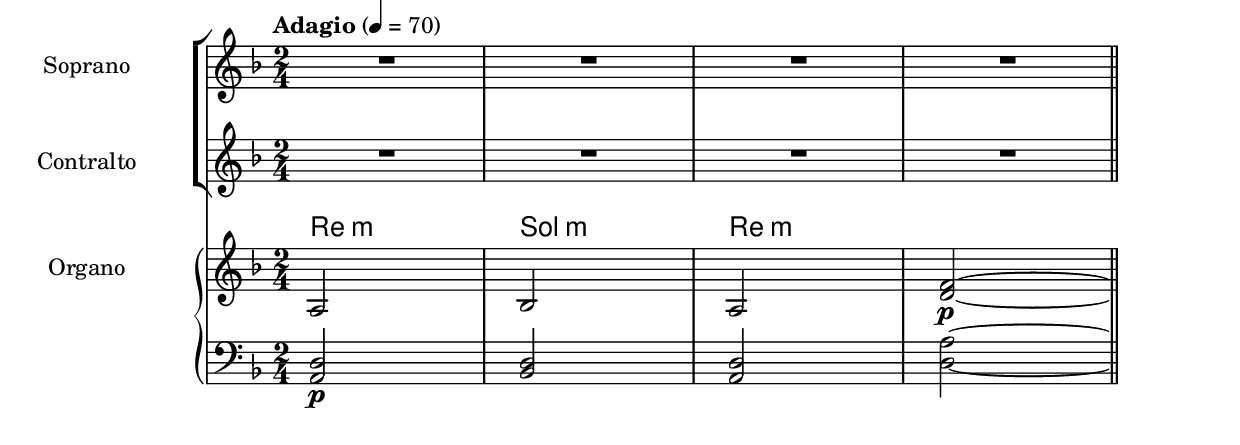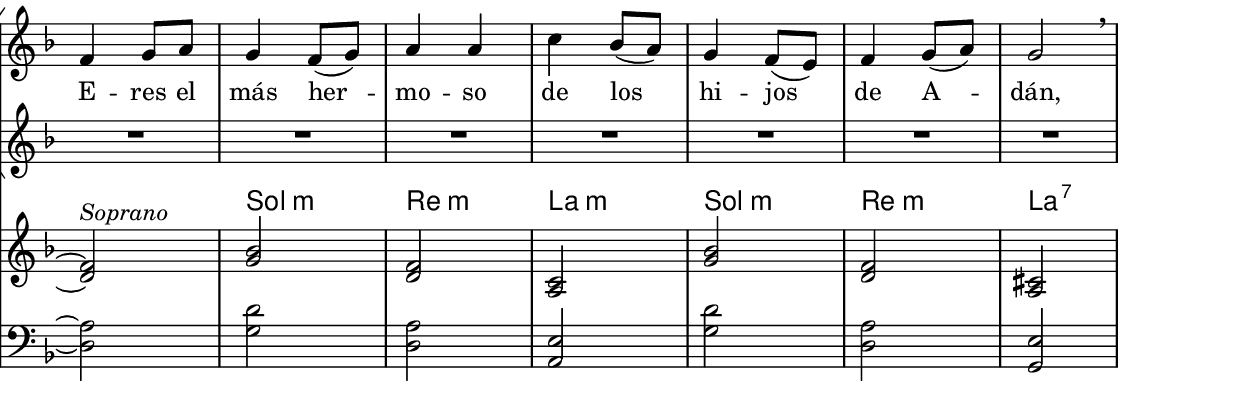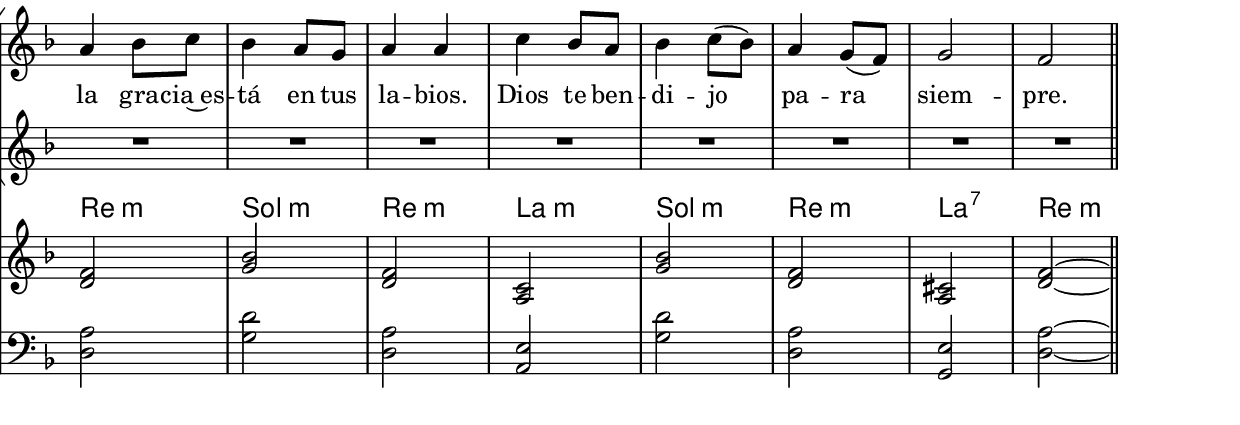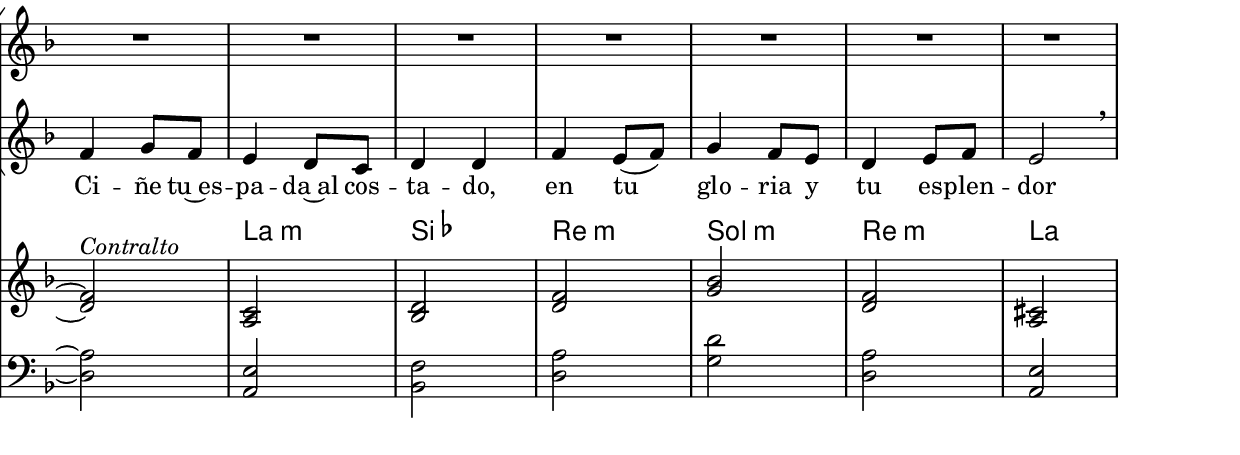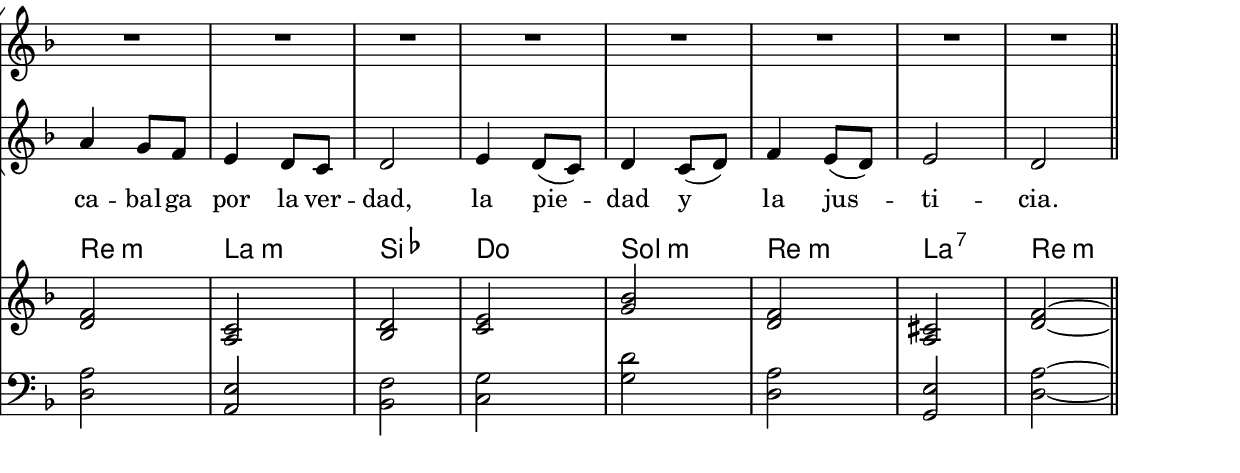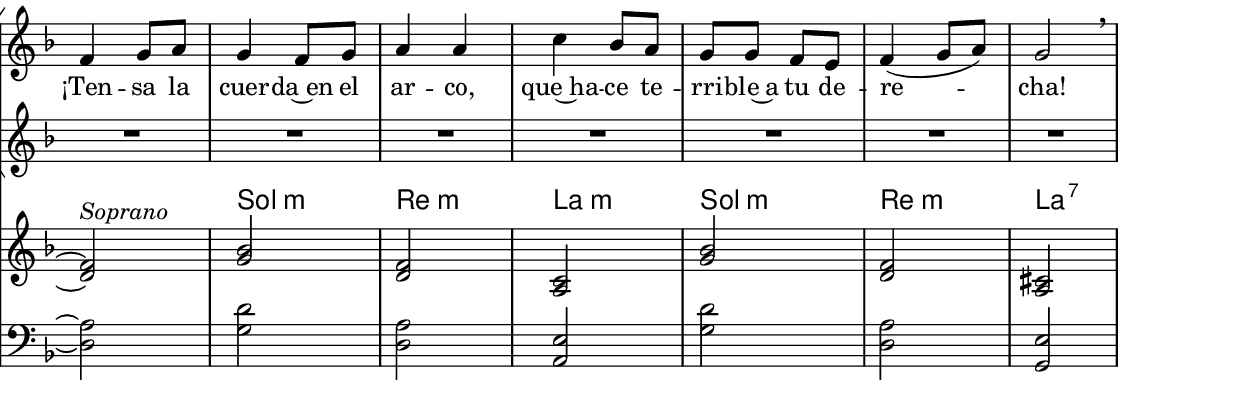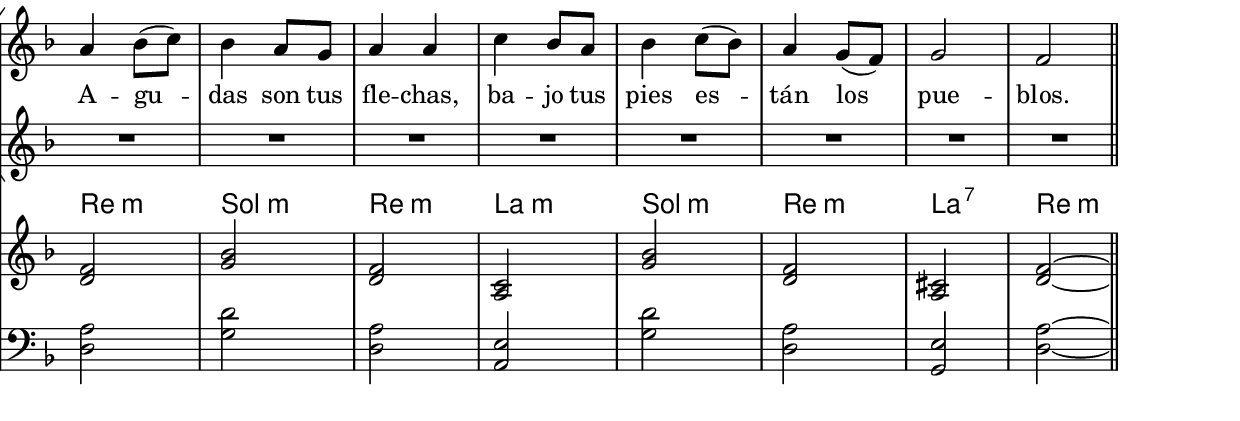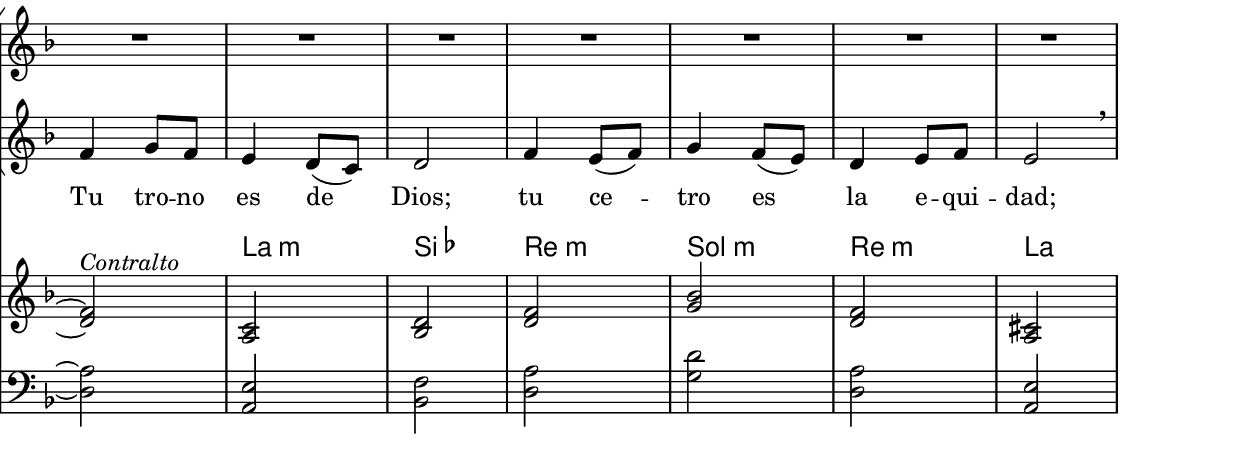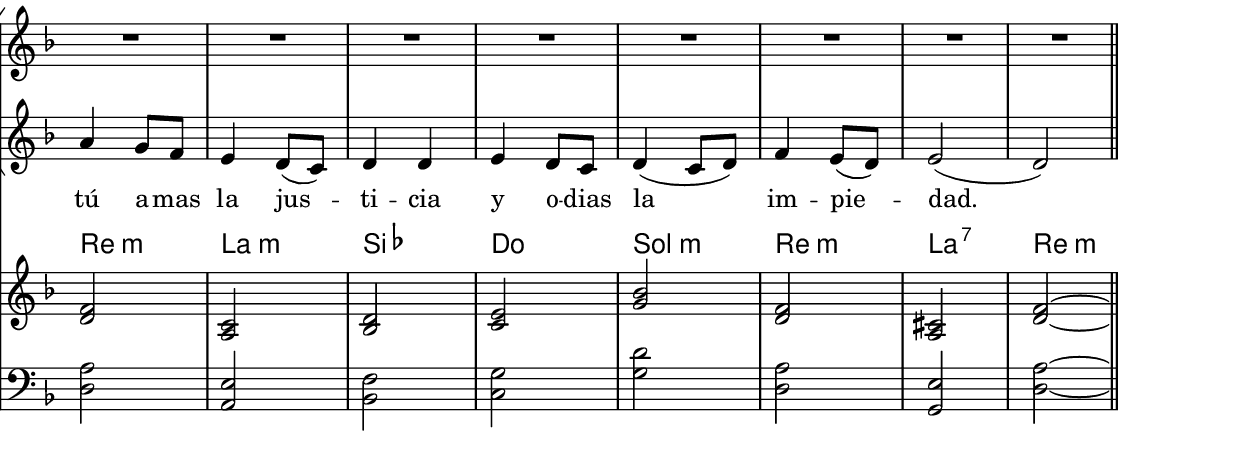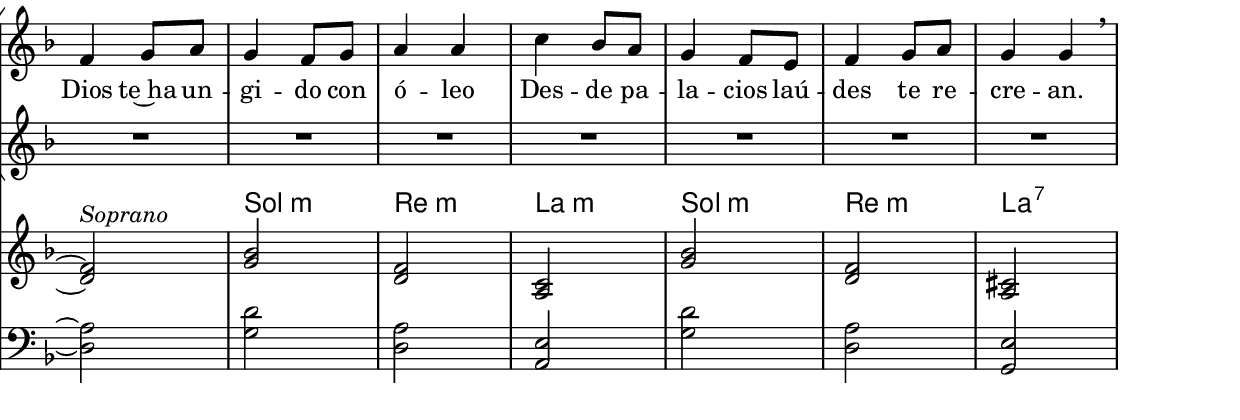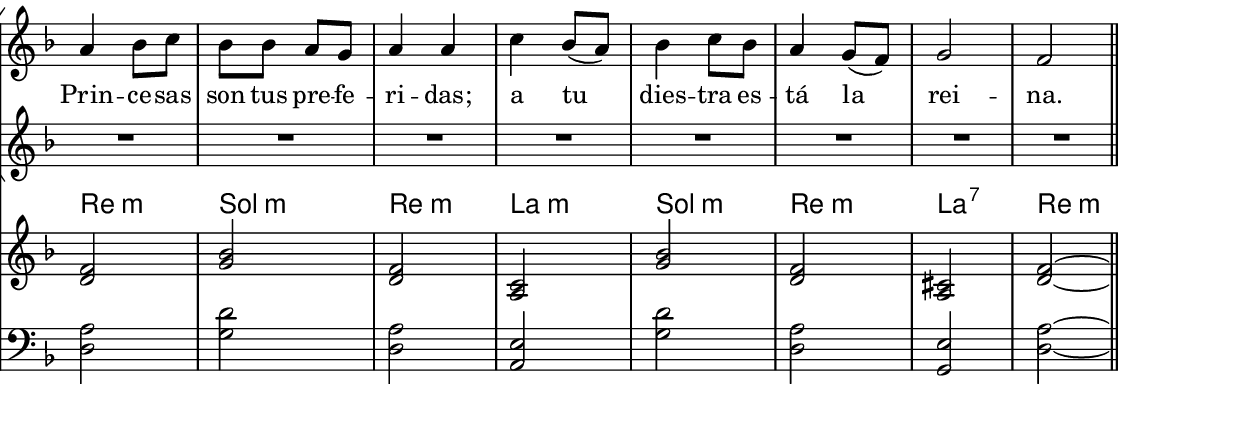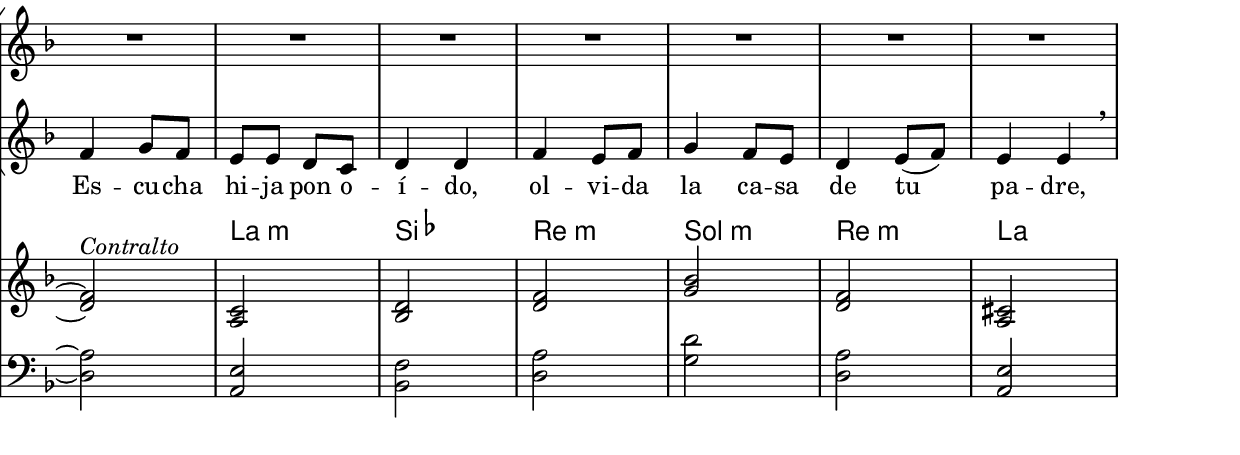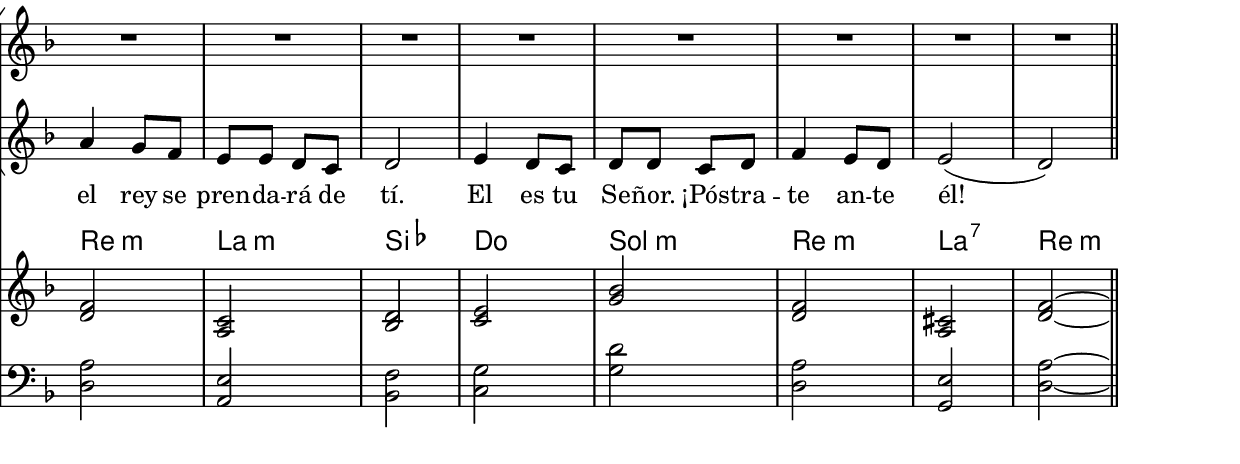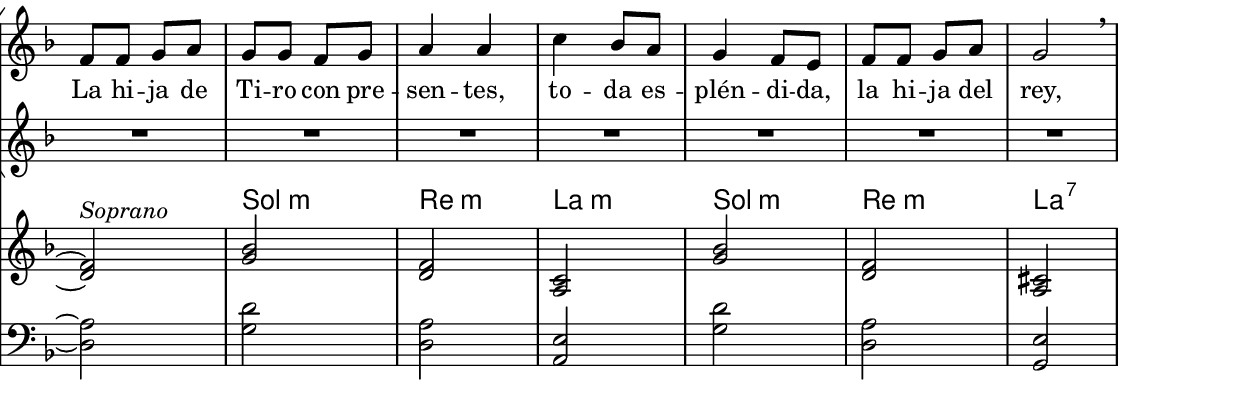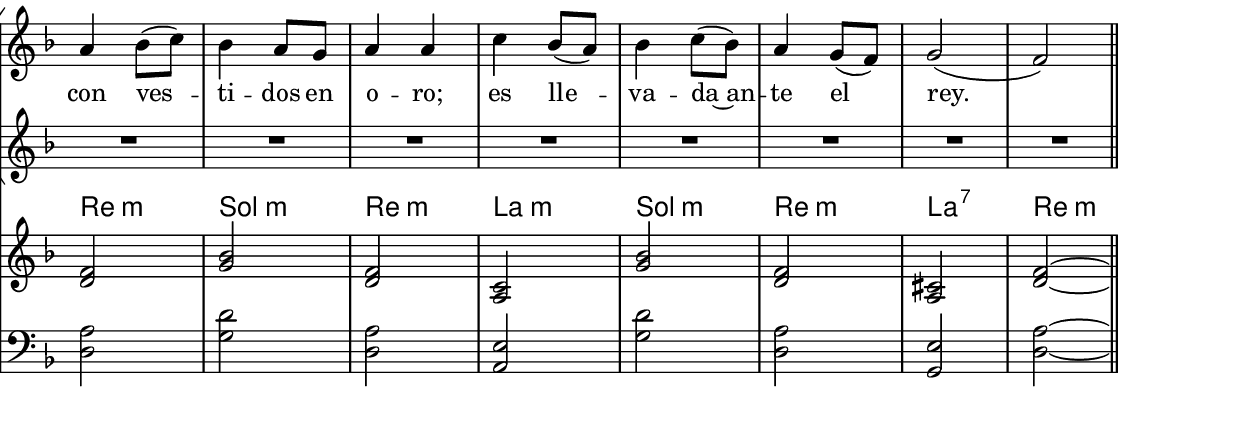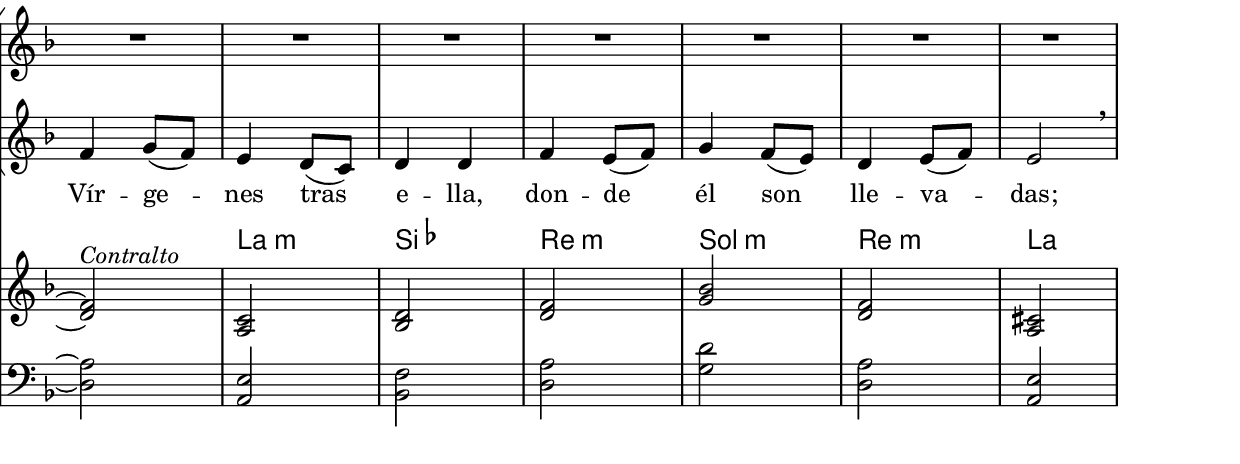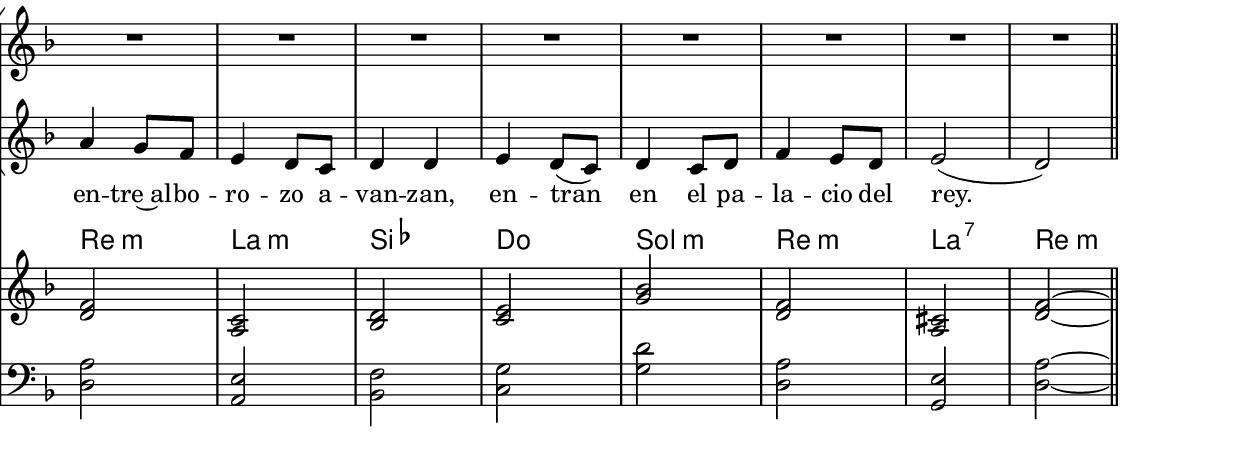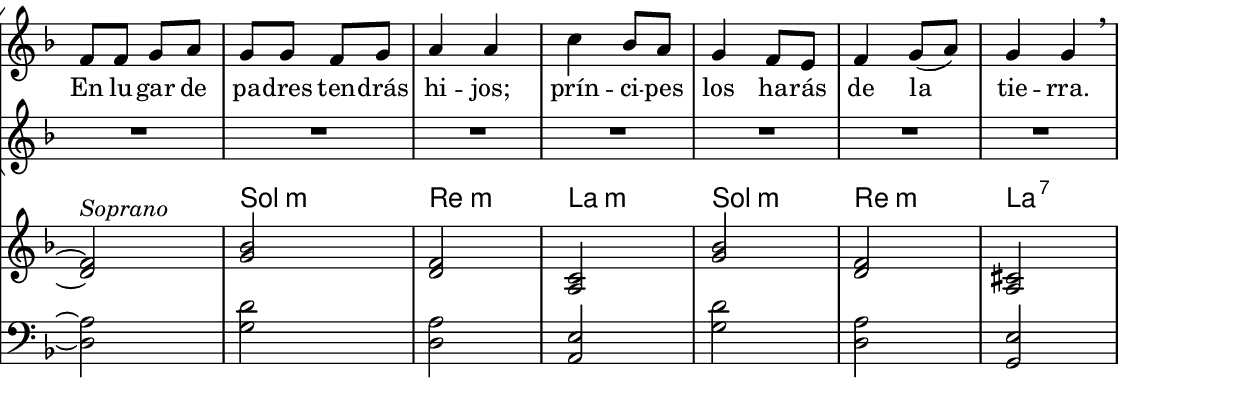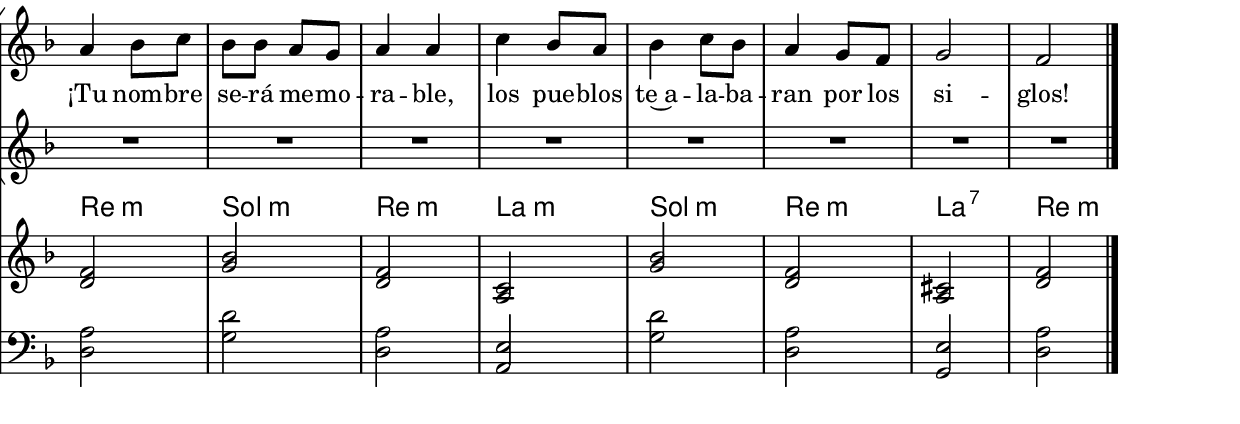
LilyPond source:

%% Generated by lilypond-book
%% Options: [indent=0\mm,line-width=550\pt]
\include "lilypond-book-preamble.ly"


% ****************************************************************
% Start cut-&-pastable-section
% ****************************************************************

#(ly:set-option 'eps-box-padding 3.000000)



\paper {
  indent = 0\mm
  line-width = 550\pt
  % offset the left padding, also add 1mm as lilypond creates cropped
  % images with a little space on the right
  line-width = #(- line-width (* mm  3.000000) (* mm 1))
}

\layout {
  
}





% ****************************************************************
% ly snippet:
% ****************************************************************
\sourcefileline 829
% ********************************************************************************
%	Canto de amor - Melody inspired by the compositions of Mons Marco Frisina
%	Music and accompaniment by serachsam
% ********************************************************************************
\language "espanol"
\version "2.23.2"

% --- Global parameters
particle = 0
jump = \break

% --- Includes
\include "global.ily"
soprano_music = \relative do' {
  \compressEmptyMeasures

  R2*4 | #(if (= particle 1) jump "") % 4
  fa4 sol8 la |
  sol4 fa8( sol) |
  la4 la |
  do4 sib8( la) |
  sol4 fa8( mi) |
  fa4 sol8( la) |
  sol2 \breathe | #(if (= particle 1) jump "") % 11
  la4 sib8 do |
  sib4 la8 sol |
  la4 la |
  do4 sib8 la |
  sib4 do8( sib) |
  la4 sol8( fa) |
  sol2 |
  fa2 | #(if (= particle 1) jump "") % 19
  R2*15 | #(if (= particle 1) jump "") % 34
  fa4 sol8 la |
  sol4 fa8 sol |
  la4 la |
  do4 sib8 la |
  sol8 sol fa8 mi |
  fa4( sol8 la) |
  sol2 \breathe | #(if (= particle 1) jump "") % 41
  la4 sib8( do) |
  sib4 la8 sol |
  la4 la |
  do4 sib8 la |
  sib4 do8( sib) |
  la4 sol8( fa) |
  sol2 |
  fa2 | #(if (= particle 1) jump "") % 49
  R2*15 | #(if (= particle 1) jump "") % 64
  fa4 sol8 la |
  sol4 fa8 sol |
  la4 la |
  do4 sib8 la |
  sol4 fa8 mi |
  fa4 sol8 la |
  sol4 sol \breathe | #(if (= particle 1) jump "") % 71
  la4 sib8 do |
  sib8 sib la8 sol |
  la4 la |
  do4 sib8( la) |
  sib4 do8 sib |
  la4 sol8( fa) |
  sol2 |
  fa2 | #(if (= particle 1) jump "") % 79
  R2*15 | #(if (= particle 1) jump "") % 94
  fa8 fa sol8 la |
  sol8 sol fa8 sol |
  la4 la |
  do4 sib8 la |
  sol4 fa8 mi |
  fa8 fa sol8 la |
  sol2  \breathe | #(if (= particle 1) jump "") % 101
  la4 sib8( do) |
  sib4 la8 sol |
  la4 la |
  do4 sib8( la) |
  sib4 do8( sib) |
  la4 sol8( fa) |
  sol2( |
  fa2) | #(if (= particle 1) jump "") % 109
  R2*15 | #(if (= particle 1) jump "") % 124
  fa8 fa sol8 la |
  sol8 sol fa8 sol |
  la4 la |
  do4 sib8 la |
  sol4 fa8 mi |
  fa4 sol8( la) |
  sol4 sol \breathe | #(if (= particle 1) jump "") % 131
  la4 sib8 do |
  sib8 sib la8 sol |
  la4 la |
  do4 sib8 la |
  sib4 do8 sib |
  la4 sol8 fa |
  sol2 |
  fa2 |
}

soprano_lyrics = \lyricmode {
  E -- res el más her -- mo -- so
  de los hi -- jos de A -- dán,
  la gra -- cia~es -- tá en tus la -- bios.
  Dios te ben -- di -- jo pa -- ra siem -- pre.

  ¡Ten -- sa la cuer -- da~en el ar -- co,
  que~ha -- ce te -- rri -- ble~a tu de -- re -- cha!
  A -- gu -- das son tus fle -- chas,
  ba -- jo tus pies es -- tán los pue -- blos.

  Dios te~ha un -- gi -- do con ó -- leo
  Des -- de pa -- la -- cios laú -- des te re -- cre -- an.
  Prin -- ce -- sas son tus pre -- fe -- ri -- das;
  a tu dies -- tra es -- tá la rei -- na.

  La hi -- ja de Ti -- ro con pre -- sen -- tes,
  to -- da es -- plén -- di -- da, la hi -- ja del rey,
  con ves -- ti -- dos en o -- ro;
  es lle -- va -- da~an -- te el rey.

  En lu -- gar de pa -- dres ten -- drás hi -- jos;
  prín -- ci -- pes los ha -- rás de la tie -- rra.
  ¡Tu nom -- bre se -- rá me -- mo -- ra -- ble,
  los pue -- blos te~a -- la -- ba -- ran por los si -- glos!
}

\include "alto.ily"
harmonies = \new ChordNames {
  \set ChordNames.midiInstrument = "string ensemble 2"
  \set ChordNames.midiMaximumVolume = #0
  \set chordChanges = ##t
  \chordmode {
    \italianChords
    re2:m |
    sol2:m |
    re2:m |
    s2 |
    s2 |
    sol2:m |
    re2:m |
    la2:m |
    sol2:m |
    re2:m |
    la2:7 |
    re2:m |
    sol2:m |
    re2:m |
    la2:m |
    sol2:m |
    re2:m |
    la2:7 |
    re2:m |
    s2 |
    la2:m |
    sib2 |
    re2:m |
    sol2:m |
    re2:m |
    la2 |
    re2:m |
    la2:m |
    sib2 |
    do2 |
    sol2:m |
    re2:m |
    la2:7 |
    re2:m |
    s2 |
    sol2:m |
    re2:m |
    la2:m |
    sol2:m |
    re2:m |
    la2:7 |
    re2:m |
    sol2:m |
    re2:m |
    la2:m |
    sol2:m |
    re2:m |
    la2:7 |
    re2:m |
    s2 |
    la2:m |
    sib2 |
    re2:m |
    sol2:m |
    re2:m |
    la2 |
    re2:m |
    la2:m |
    sib2 |
    do2 |
    sol2:m |
    re2:m |
    la2:7 |
    re2:m |
    s2 |
    sol2:m |
    re2:m |
    la2:m |
    sol2:m |
    re2:m |
    la2:7 |
    re2:m |
    sol2:m |
    re2:m |
    la2:m |
    sol2:m |
    re2:m |
    la2:7 |
    re2:m |
    s2 |
    la2:m |
    sib2 |
    re2:m |
    sol2:m |
    re2:m |
    la2 |
    re2:m |
    la2:m |
    sib2 |
    do2 |
    sol2:m |
    re2:m |
    la2:7 |
    re2:m |
    s2 |
    sol2:m |
    re2:m |
    la2:m |
    sol2:m |
    re2:m |
    la2:7 |
    re2:m |
    sol2:m |
    re2:m |
    la2:m |
    sol2:m |
    re2:m |
    la2:7 |
    re2:m |
    s2 |
    la2:m |
    sib2 |
    re2:m |
    sol2:m |
    re2:m |
    la2 |
    re2:m |
    la2:m |
    sib2 |
    do2 |
    sol2:m |
    re2:m |
    la2:7 |
    re2:m |
    s2 |
    sol2:m |
    re2:m |
    la2:m |
    sol2:m |
    re2:m |
    la2:7 |
    re2:m |
    sol2:m |
    re2:m |
    la2:m |
    sol2:m |
    re2:m |
    la2:7 |
    re2:m |
  }
}

notes_soproano = \relative do' {
  R2*3 |
  fa2~\p |
  fa2 sib |
  fa2 do |
  sib'2 fa |
  dos2 fa |
  sib2 fa2 |
  do2 sib' |
  fa2 dos |
  fa2~ |
  fa2 do2 |
  re2 fa |
  sib2 fa |
  dos2 fa |
  do2 re2 |
  mi2 sib' |
  fa2 dos |
  fa2~ |
  fa2 sib |
  fa2 do |
  sib'2 fa |
  dos2 fa |
  sib2 fa2 |
  do2 sib' |
  fa2 dos |
  fa2~ |
  fa2 do2 |
  re2 fa |
  sib2 fa |
  dos2 fa |
  do2 re2 |
  mi2 sib' |
  fa2 dos |
  fa2~ |
  fa2 sib |
  fa2 do |
  sib'2 fa |
  dos2 fa |
  sib2 fa2 |
  do2 sib' |
  fa2 dos |
  fa2~ |
  fa2 do2 |
  re2 fa |
  sib2 fa |
  dos2 fa |
  do2 re2 |
  mi2 sib' |
  fa2 dos |
  fa2~ |
  fa2 sib |
  fa2 do |
  sib'2 fa |
  dos2 fa |
  sib2 fa2 |
  do2 sib' |
  fa2 dos |
  fa2~ |
  fa2 do2 |
  re2 fa |
  sib2 fa |
  dos2 fa |
  do2 re2 |
  mi2 sib' |
  fa2 dos |
  fa2~ |
  fa2 sib |
  fa2 do |
  sib'2 fa |
  dos2 fa |
  sib2 fa2 |
  do2 sib' |
  fa2 dos |
  fa2 |
}

notes_alto = \relative do' {
  la2 |
  sib2 |
  la2 |
  re2~\p | \bar "||" #(if (= particle 1) "" jump) % 4
  re2^\markup{ \italic "Soprano" } |
  sol |
  re2 |
  la2 |
  sol'2 |
  re2 |
  la2 | #(if (= particle 1) "" jump) % 11
  re2 |
  sol2 |
  re2 |
  la2 |
  sol'2 |
  re2 |
  la2 |
  re2~ | #(if (= particle 1) "" jump) % 19
  re2^\markup{ \italic "Contralto" } |
  la2 |
  sib2 |
  re2 |
  sol2 |
  re2 |
  la2 | #(if (= particle 1) "" jump) % 26
  re2 |
  la2 |
  sib2 |
  do2 |
  sol'2 |
  re2 |
  la2 |
  re2~ | #(if (= particle 1) "" jump) % 34
  re2^\markup{ \italic "Soprano" } |
  sol2 |
  re2 |
  la2 |
  sol'2 |
  re2 |
  la2 | #(if (= particle 1) "" jump) % 41
  re2 |
  sol2 |
  re2 |
  la2 |
  sol'2 |
  re2 |
  la2 |
  re2~ | #(if (= particle 1) "" jump) % 49
  re2^\markup{ \italic "Contralto" } |
  la2 |
  sib2 |
  re2 |
  sol2 |
  re2 |
  la2 | #(if (= particle 1) "" jump) % 56
  re2 |
  la2 |
  sib2 |
  do2 |
  sol'2 |
  re2 |
  la2 |
  re2~ | #(if (= particle 1) "" jump) % 64
  re2^\markup{ \italic "Soprano" } |
  sol2 |
  re2 |
  la2 |
  sol'2 |
  re2 |
  la2 | #(if (= particle 1) "" jump) % 71
  re2 |
  sol2 |
  re2 |
  la2 |
  sol'2 |
  re2 |
  la2 |
  re2~ | #(if (= particle 1) "" jump) % 79
  re2^\markup{ \italic "Contralto" } |
  la2 |
  sib2 |
  re2 |
  sol2 |
  re2 |
  la2 | #(if (= particle 1) "" jump) % 86
  re2 |
  la2 |
  sib2 |
  do2 |
  sol'2 |
  re2 |
  la2 |
  re2~ | #(if (= particle 1) "" jump) % 94
  re2^\markup{ \italic "Soprano" } |
  sol2 |
  re2 |
  la2 |
  sol'2 |
  re2 |
  la2 | #(if (= particle 1) "" jump) % 101
  re2 |
  sol2 |
  re2 |
  la2 |
  sol'2 |
  re2 |
  la2 |
  re2~ | #(if (= particle 1) "" jump) % 109
  re2^\markup{ \italic "Contralto" } |
  la2 |
  sib2 |
  re2 |
  sol2 |
  re2 |
  la2 | #(if (= particle 1) "" jump) % 116
  re2 |
  la2 |
  sib2 |
  do2 |
  sol'2 |
  re2 |
  la2 |
  re2~ | #(if (= particle 1) "" jump) % 124
  re2^\markup{ \italic "Soprano" } |
  sol2 |
  re2 |
  la2 |
  sol'2 |
  re2 |
  la2 | #(if (= particle 1) "" jump) % 131
  re2 |
  sol2 |
  re2 |
  la2 |
  sol'2 |
  re2 |
  la2 |
  re2 |

  \bar "|."
}

notes_tenor = \relative do {
  re2\p |
  re2 |
  re2 |
  la'2~ |
  la2 re |
  la2 mi |
  re'2 la |
  mi2 la |
  re2 la |
  mi2 re' |
  la2 mi |
  la2~ |
  la2 mi |
  fa2 la |
  re2 la |
  mi2 la |
  mi2 fa |
  sol2 re' |
  la2 mi |
  la2~ |
  la2 re |
  la2 mi |
  re'2 la |
  mi2 la |
  re2 la |
  mi2 re' |
  la2 mi |
  la2~ |
  la2 mi |
  fa2 la |
  re2 la |
  mi2 la |
  mi2 fa |
  sol2 re' |
  la2 mi |
  la2~ |
  la2 re |
  la2 mi |
  re'2 la |
  mi2 la |
  re2 la |
  mi2 re' |
  la2 mi |
  la2~ |
  la2 mi |
  fa2 la |
  re2 la |
  mi2 la |
  mi2 fa |
  sol2 re' |
  la2 mi |
  la2~ |
  la2 re |
  la2 mi |
  re'2 la |
  mi2 la |
  re2 la |
  mi2 re' |
  la2 mi |
  la2~ |
  la2 mi |
  fa2 la |
  re2 la |
  mi2 la |
  mi2 fa |
  sol2 re' |
  la2 mi |
  la2~ |
  la2 re |
  la2 mi |
  re'2 la |
  mi2 la |
  re2 la |
  mi2 re' |
  la2 mi |
  la2 |
}

notes_bass = \relative do {
  la2\p |
  sib2 |
  la2 |
  re2~ |
  re2 sol |
  re2 la |
  sol'2 re |
  sol,2 re' |
  sol2 re |
  la2 sol' |
  re2 sol, |
  re'2~ |
  re2 la |
  sib2 re |
  sol2 re |
  la2 re |
  la2 sib |
  do2 sol' |
  re2 sol, |
  re'2~ |
  re2 sol |
  re2 la |
  sol'2 re |
  sol,2 re' |
  sol2 re |
  la2 sol' |
  re2 sol, |
  re'2~ |
  re2 la |
  sib2 re |
  sol2 re |
  la2 re |
  la2 sib |
  do2 sol' |
  re2 sol, |
  re'2~ |
  re2 sol |
  re2 la |
  sol'2 re |
  sol,2 re' |
  sol2 re |
  la2 sol' |
  re2 sol, |
  re'2~ |
  re2 la |
  sib2 re |
  sol2 re |
  la2 re |
  la2 sib |
  do2 sol' |
  re2 sol, |
  re'2~ |
  re2 sol |
  re2 la |
  sol'2 re |
  sol,2 re' |
  sol2 re |
  la2 sol' |
  re2 sol, |
  re'2~ |
  re2 la |
  sib2 re |
  sol2 re |
  la2 re |
  la2 sib |
  do2 sol' |
  re2 sol, |
  re'2~ |
  re2 sol |
  re2 la |
  sol'2 re |
  sol,2 re' |
  sol2 re |
  la2 sol' |
  re2 sol, |
  re'2 |
}


% --- Global size
% #(set-global-staff-size 19.8)

% --- Cabecera
\markup { \fill-line { \center-column { \fontsize #5 \smallCaps "Canto de Amor" \fontsize #2 "Misa de Cristo Rey" "Finalis - Salmo 45 (44)" } } }
\markup { \fill-line { " " \center-column { \fontsize #2 "Linda Martínez" } } }
\markup { \fill-line { " " \center-column { \fontsize #2 "Samuel Gutiérrez" } } }
\header {
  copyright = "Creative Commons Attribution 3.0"
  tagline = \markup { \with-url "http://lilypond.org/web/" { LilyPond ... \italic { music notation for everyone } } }
  breakbefore = ##t
}

% --- Music

% --- Harmony

\score {
  <<
    \new StaffGroup = "Comunion" <<
      \new Staff <<
        \new Voice = "soprano" <<
          \set Staff.instrumentName = #"Soprano"
          \set Staff.midiInstrument = #"choir aahs"
          \set Staff.midiMaximumVolume = #1.5
          \global \soprano_music
        >>\new Lyrics = "soprano"
        \context Lyrics = "soprano" \lyricsto "soprano" \soprano_lyrics
      >>
      \new Staff <<
        \new Voice = "alto" <<
          \set Staff.instrumentName = #"Contralto"
          \set Staff.midiInstrument = #"choir aahs"
          \set Staff.midiMaximumVolume = #1.5
          \global \alto_music
        >>
        \new Lyrics = "alto"
        \context Lyrics = "alto" \lyricsto "alto" \alto_lyrics
      >>
    >>
    \harmonies
    \new PianoStaff <<
      \new Staff <<
        \set Staff.instrumentName = #"Organo"
        \set Staff.midiInstrument = #"church organ"
        \set Staff.midiMaximumVolume = #0.6
        \set Staff.printPartCombineTexts = ##f
        \partCombine
        << \global \notes_soproano >>
        << \global \notes_alto >>
      >>
      \new Staff <<
        \set Staff.midiInstrument = #"church organ"
        \set Staff.midiMaximumVolume = #0.6
        \clef bass
        \set Staff.printPartCombineTexts = ##f
        \partCombine
        << \global \notes_tenor >>
        << \global \notes_bass >>
      >>
    >>
  >>
  \midi { }
  \layout { }
}

% --- Paper
\paper{
  #(set-default-paper-size "letter")
  indent=3.5\cm
  page-breaking = #ly:page-turn-breaking
}




% ****************************************************************
% end ly snippet
% ****************************************************************
